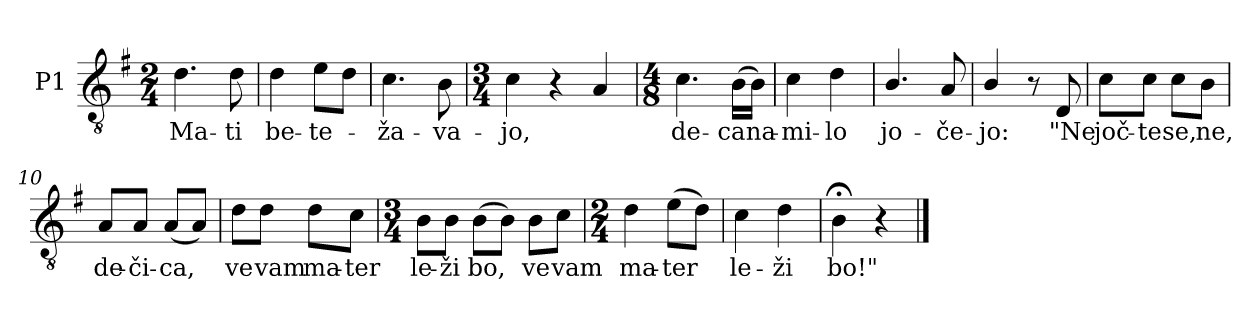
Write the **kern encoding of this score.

**kern	**text
*part1	*part1
*staff1	*staff1
*I"P1	*
*clefGv2	*
*k[f#]	*
*G:	*
*M2/4	*
*MM108	*
=1	=1
!	!LO:LY:b
4.d\	Ma-
!	!LO:LY:b
8d\	-ti
=2	=2
!	!LO:LY:b
4d\	be-
!	!LO:LY:b
8e\L	-te-
8d\J	.
=3	=3
!	!LO:LY:b
4.c\	-ža-
!	!LO:LY:b
8B\	-va-
=4	=4
*M3/4	*
!	!LO:LY:b
4c\	-jo,
4r	.
4A/	.
=5	=5
*M4/8	*
!	!LO:LY:b
4.c\	de-
!	!LO:LY:b
(>16B\LL	-ca
!	!LO:LY:b
16B\JJ)	na-
=6	=6
!	!LO:LY:b
4c\	-mi-
!	!LO:LY:b
4d\	-lo
=7	=7
!	!LO:LY:b
4.B/	jo-
!	!LO:LY:b
8A/	-če-
=8	=8
!	!LO:LY:b
4B/	-jo:
8r	.
!	!LO:LY:b
8D/	"Ne
=9	=9
!	!LO:LY:b
8c\L	joč-
!	!LO:LY:b
8c\J	-te
!	!LO:LY:b
8c\L	se,
!	!LO:LY:b
8B\J	ne,
=10	=10
!	!LO:LY:b
8A/L	de-
!	!LO:LY:b
8A/J	-či-
!	!LO:LY:b
(<8A/L	-ca,
8A/J)	.
!!LO:LB:g=z
=11	=11
!	!LO:LY:b
8d\L	ve
!	!LO:LY:b
8d\J	vam
!	!LO:LY:b
8d\L	ma-
!	!LO:LY:b
8c\J	-ter
=12	=12
*M3/4	*
!	!LO:LY:b
8B\L	le-
!	!LO:LY:b
8B\J	-ži
!	!LO:LY:b
(>8B\L	bo,
8B\J)	.
!	!LO:LY:b
8B\L	ve
!	!LO:LY:b
8c\J	vam
=13	=13
*M2/4	*
!	!LO:LY:b
4d\	ma-
!	!LO:LY:b
(>8e\L	-ter
8d\J)	.
=14	=14
!	!LO:LY:b
4c\	le-
!	!LO:LY:b
4d\	-ži
=15	=15
!	!LO:LY:b
4B;<\	bo!"
4r	.
==	==
*-	*-
